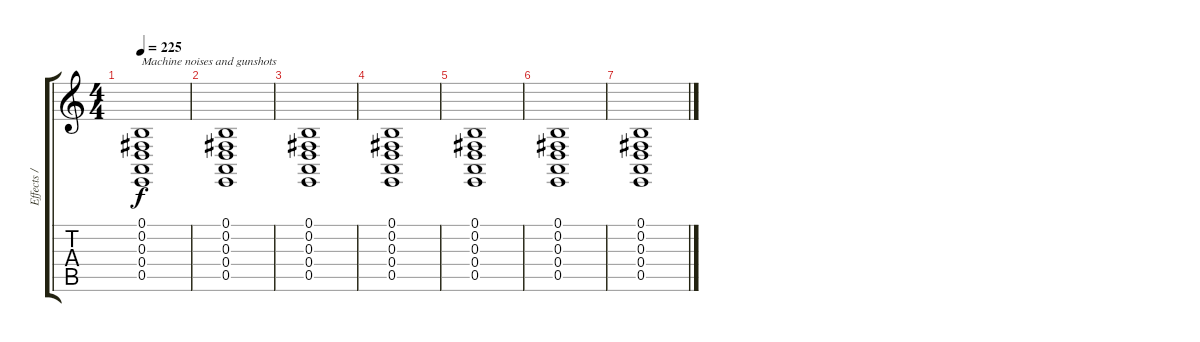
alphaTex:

\track ("Effects / Strings" "Effects / ") {instrument stringensemble1}
\staff {score tabs}
\tuning (B3 Gb3 D3 A2 E2 B1) {hide}
\ts (4 4)
\tempo 225
\clef g2
\ks c
(0.1 0.2 0.3 0.4 0.5).1{txt "Machine noises and gunshots" dy f instrument gunshot} |
(0.1 0.2 0.3 0.4 0.5).1 |
(0.1 0.2 0.3 0.4 0.5).1 |
(0.1 0.2 0.3 0.4 0.5).1 |
(0.1 0.2 0.3 0.4 0.5).1 |
(0.1 0.2 0.3 0.4 0.5).1 |
(0.1 0.2 0.3 0.4 0.5).1
